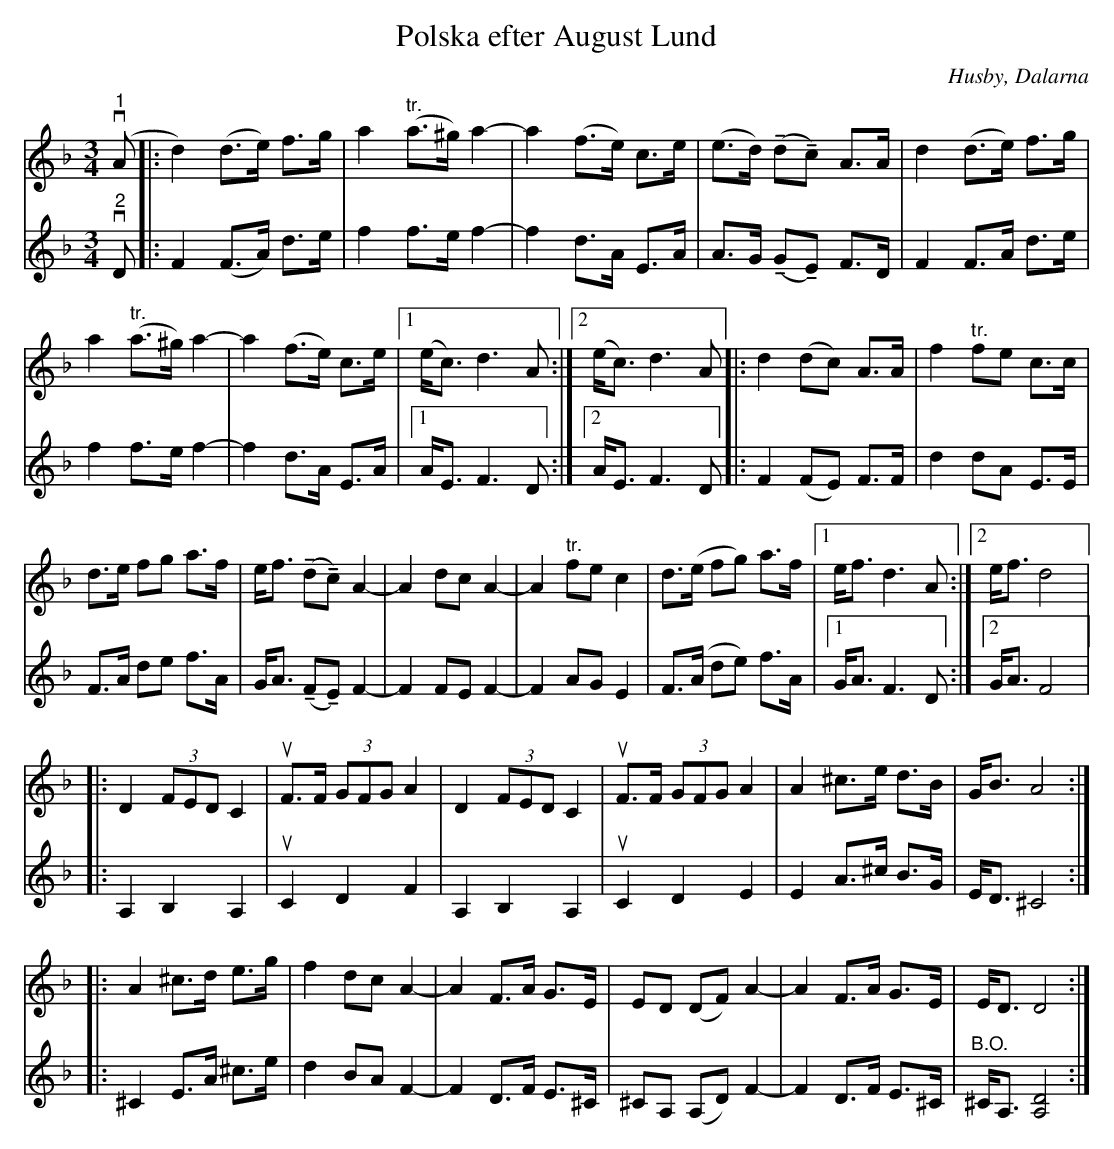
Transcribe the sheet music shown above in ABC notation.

X:1
T:Polska efter August Lund
O:Husby, Dalarna
L:1/8
M:3/4
U:t=tenuto
K:Dm
V:1
"^1"v (A |: d2) (d>e) f>g | a2"^tr." (a>^g) a2- | a2 (f>e) c>e | (e>d) (tdtc) A>A | d2 (d>e) f>g |
a2"^tr." (a>^g) a2- | a2 (f>e) c>e |1 (e<c) d3 A :|2 (e<c) d3 A |: d2 (dc) A>A | f2"^tr." fe c>c |
d>e fg a>f | e<f (tdtc) A2- | A2 dc A2- | A2"^tr." fe c2 | d>(e fg) a>f |1 e<f d3 A :|2 e<f d4 |:
D2 (3FED C2 |u F>F (3GFG A2 | D2 (3FED C2 |u F>F (3GFG A2 | A2 ^c>e d>B | G<B A4 ::
A2 ^c>d e>g | f2 dc A2- | A2 F>A G>E | ED (DF) A2- | A2 F>A G>E | E<D D4 :|
V:2
"^2"v D |: F2 (F>A) d>e | f2 f>e f2- | f2 d>A E>A | A>G (tGtE) F>D | F2 F>A d>e | f2 f>e f2- |
f2 d>A E>A |1 A<E F3 D :|2 A<E F3 D |: F2 (FE) F>F | d2 dA E>E | F>A de f>A | G<A (tFtE) F2- |
F2 FE F2- | F2 AG E2 | F>(A de) f>A |1 G<A F3 D :|2 G<A F4 |:
A,2 B,2 A,2 |u C2 D2 F2 | A,2 B,2 A,2 |u C2 D2 E2 | E2 A>^c B>G | E<D ^C4 ::
^C2 E>A ^c>e | d2 BA F2- | F2 D>F E>^C | ^CA, (A,D) F2- | F2 D>F E>^C | "^B.O." ^C<A, [A,D]4 :|
